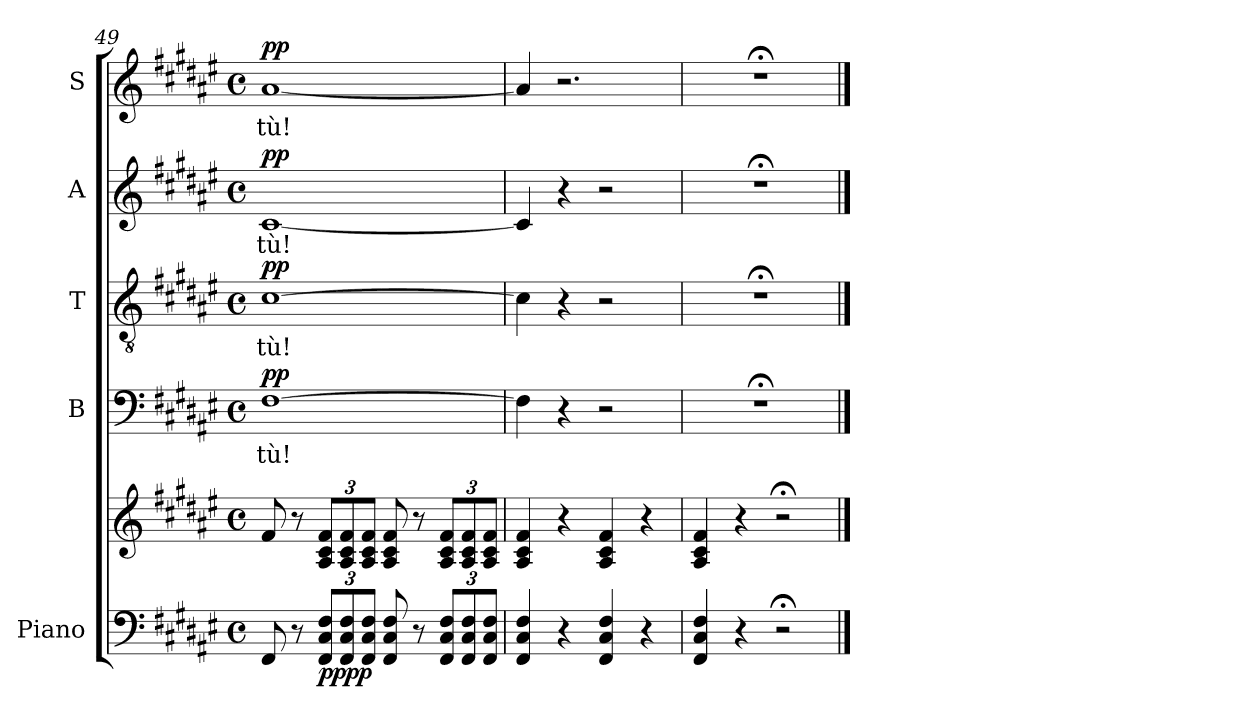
**kern	**kern	**dynam	**kern	**text	**dynam	**kern	**text	**dynam	**kern	**text	**dynam	**kern	**text	**dynam
*part5	*part5	*part5	*part4	*part4	*part4	*part3	*part3	*part3	*part2	*part2	*part2	*part1	*part1	*part1
*staff6	*staff5	*staff5/6	*staff4	*staff4	*staff4	*staff3	*staff3	*staff3	*staff2	*staff2	*staff2	*staff1	*staff1	*staff1
*I"Piano	*	*	*I"B	*	*	*I"T	*	*	*I"A	*	*	*I"S	*	*
*I'Pno	*	*	*I'B	*	*	*I'T	*	*	*I'A	*	*	*I'S	*	*
*clefF4	*clefG2	*	*clefF4	*	*	*clefGv2	*	*	*clefG2	*	*	*clefG2	*	*
*k[f#c#g#d#a#e#]	*k[f#c#g#d#a#e#]	*	*k[f#c#g#d#a#e#]	*	*	*k[f#c#g#d#a#e#]	*	*	*k[f#c#g#d#a#e#]	*	*	*k[f#c#g#d#a#e#]	*	*
*M4/4	*M4/4	*	*M4/4	*	*	*M4/4	*	*	*M4/4	*	*	*M4/4	*	*
*met(c)	*met(c)	*	*met(c)	*	*	*met(c)	*	*	*met(c)	*	*	*met(c)	*	*
=49	=49	=49	=49	=49	=49	=49	=49	=49	=49	=49	=49	=49	=49	=49
!	!	!	!	!LO:LY:b:color=#0000FF	!LO:DY:a	!	!LO:LY:b:color=#0000FF	!LO:DY:a	!	!LO:LY:b:color=#0000FF	!LO:DY:a	!	!LO:LY:b:color=#0000FF	!LO:DY:a
8FF#/	8f#/	.	[1F#	-tù!	pp	[1c#	-tù!	pp	[1c#	-tù!	pp	[1a#	-tù!	pp
8r	8r	.	.	.	.	.	.	.	.	.	.	.	.	.
*Xbrackettup	*Xbrackettup	*	*	*	*	*	*	*	*	*	*	*	*	*
!	!	!LO:DY:b=2	!	!	!	!	!	!	!	!	!	!	!	!
!	!	!LO:DY:n=1:b	!	!	!	!	!	!	!	!	!	!	!	!
12FF#/ 12C#/ 12F#/L	12A#/ 12c#/ 12f#/L	pp pp	.	.	.	.	.	.	.	.	.	.	.	.
12FF#/ 12C#/ 12F#/	12A#/ 12c#/ 12f#/	.	.	.	.	.	.	.	.	.	.	.	.	.
12FF#/ 12C#/ 12F#/J	12A#/ 12c#/ 12f#/J	.	.	.	.	.	.	.	.	.	.	.	.	.
8FF#/ 8C#/ 8F#/	8A#/ 8c#/ 8f#/	.	.	.	.	.	.	.	.	.	.	.	.	.
8r	8r	.	.	.	.	.	.	.	.	.	.	.	.	.
12FF#/ 12C#/ 12F#/L	12A#/ 12c#/ 12f#/L	.	.	.	.	.	.	.	.	.	.	.	.	.
12FF#/ 12C#/ 12F#/	12A#/ 12c#/ 12f#/	.	.	.	.	.	.	.	.	.	.	.	.	.
12FF#/ 12C#/ 12F#/J	12A#/ 12c#/ 12f#/J	.	.	.	.	.	.	.	.	.	.	.	.	.
=50	=50	=50	=50	=50	=50	=50	=50	=50	=50	=50	=50	=50	=50	=50
4FF#/ 4C#/ 4F#/	4A#/ 4c#/ 4f#/	.	4F#\]	.	.	4c#\]	.	.	4c#/]	.	.	4a#/]	.	.
4r	4r	.	4r	.	.	4r	.	.	4r	.	.	2.r	.	.
4FF#/ 4C#/ 4F#/	4A#/ 4c#/ 4f#/	.	2r	.	.	2r	.	.	2r	.	.	.	.	.
4r	4r	.	.	.	.	.	.	.	.	.	.	.	.	.
=51	=51	=51	=51	=51	=51	=51	=51	=51	=51	=51	=51	=51	=51	=51
4FF#/ 4C#/ 4F#/	4A#/ 4c#/ 4f#/	.	1r;<	.	.	1r;<	.	.	1r;<	.	.	1r;<	.	.
4r	4r	.	.	.	.	.	.	.	.	.	.	.	.	.
2r;<	2r;<	.	.	.	.	.	.	.	.	.	.	.	.	.
==	==	==	==	==	==	==	==	==	==	==	==	==	==	==
*-	*-	*-	*-	*-	*-	*-	*-	*-	*-	*-	*-	*-	*-	*-
